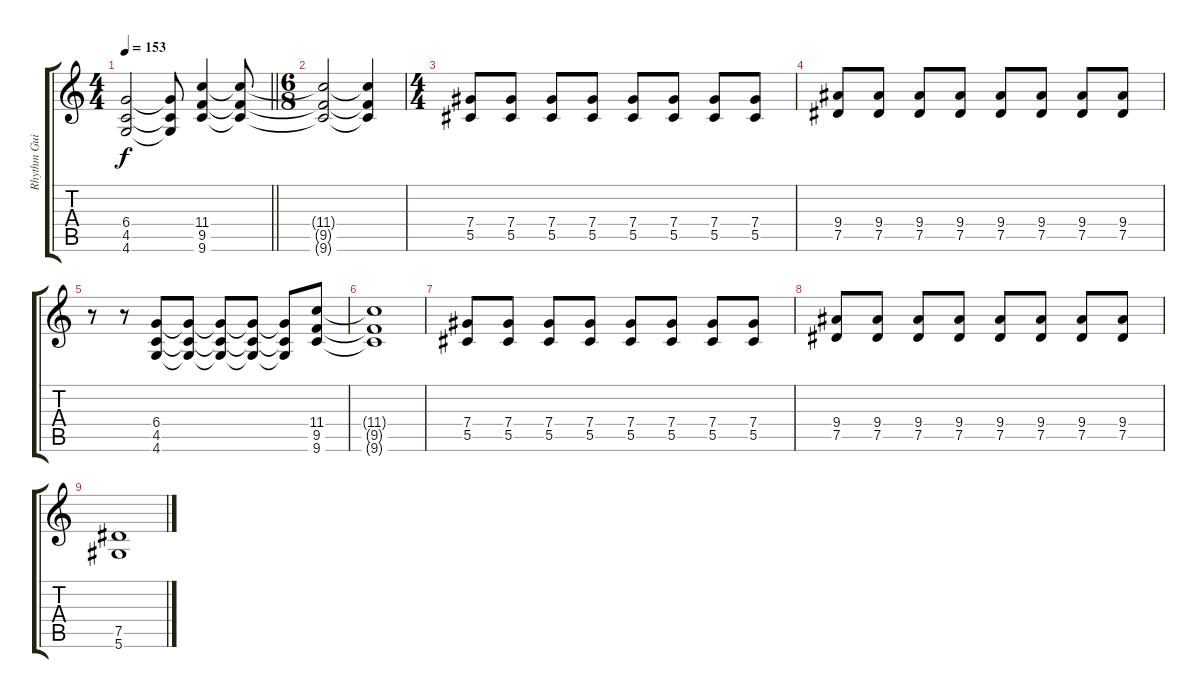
\track ("Rhythm Guitar" "Rhythm Gui") {instrument distortionguitar}
\staff {score tabs}
\tuning (Eb4 Bb3 Gb3 Db3 Ab2 Eb2) {hide}
\ts (4 4)
\tempo 153
\clef g2
\barLineRight lightlight
\ks c
(6.4 4.5 4.6).2{dy f} (6.4{t} 4.5{t} 4.6{t}).8 (11.4 9.5 9.6).4 (11.4{t} 9.5{t} 9.6{t}).8 |
\ts (6 8)
(11.4{t} 9.5{t} 9.6{t}).2 (11.4{t} 9.5{t} 9.6{t}).4 |
\ts (4 4)
(7.4 5.5).8 (7.4 5.5).8 (7.4 5.5).8 (7.4 5.5).8 (7.4 5.5).8 (7.4 5.5).8 (7.4 5.5).8 (7.4 5.5).8 |
(9.4 7.5).8 (9.4 7.5).8 (9.4 7.5).8 (9.4 7.5).8 (9.4 7.5).8 (9.4 7.5).8 (9.4 7.5).8 (9.4 7.5).8 |
r.8 r.8 (6.4 4.5 4.6).8 (6.4{t} 4.5{t} 4.6{t}).8 (6.4{t} 4.5{t} 4.6{t}).8 (6.4{t} 4.5{t} 4.6{t}).8 (6.4{t} 4.5{t} 4.6{t}).8 (11.4 9.5 9.6).8 |
(11.4{t} 9.5{t} 9.6{t}).1 |
(7.4 5.5).8 (7.4 5.5).8 (7.4 5.5).8 (7.4 5.5).8 (7.4 5.5).8 (7.4 5.5).8 (7.4 5.5).8 (7.4 5.5).8 |
(9.4 7.5).8 (9.4 7.5).8 (9.4 7.5).8 (9.4 7.5).8 (9.4 7.5).8 (9.4 7.5).8 (9.4 7.5).8 (9.4 7.5).8 |
(7.5 5.6).1
